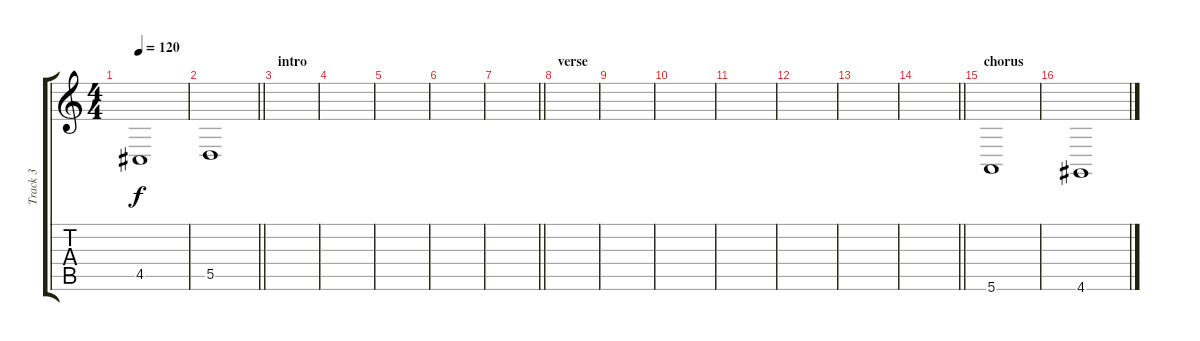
\track ("Track 3" "Track 3") {instrument cello}
\staff {score tabs}
\tuning (E4 B3 G3 D3 A2 E2) {hide}
\ts (4 4)
\tempo 120
\clef g2
\ks c
4.5.1{dy f} |
\barLineRight lightlight
5.5.1 |
\section ("" "intro")
|
|
|
|
\barLineRight lightlight
|
\section ("" "verse")
|
|
|
|
|
|
\barLineRight lightlight
|
\section ("" "chorus")
5.6.1 |
4.6.1
